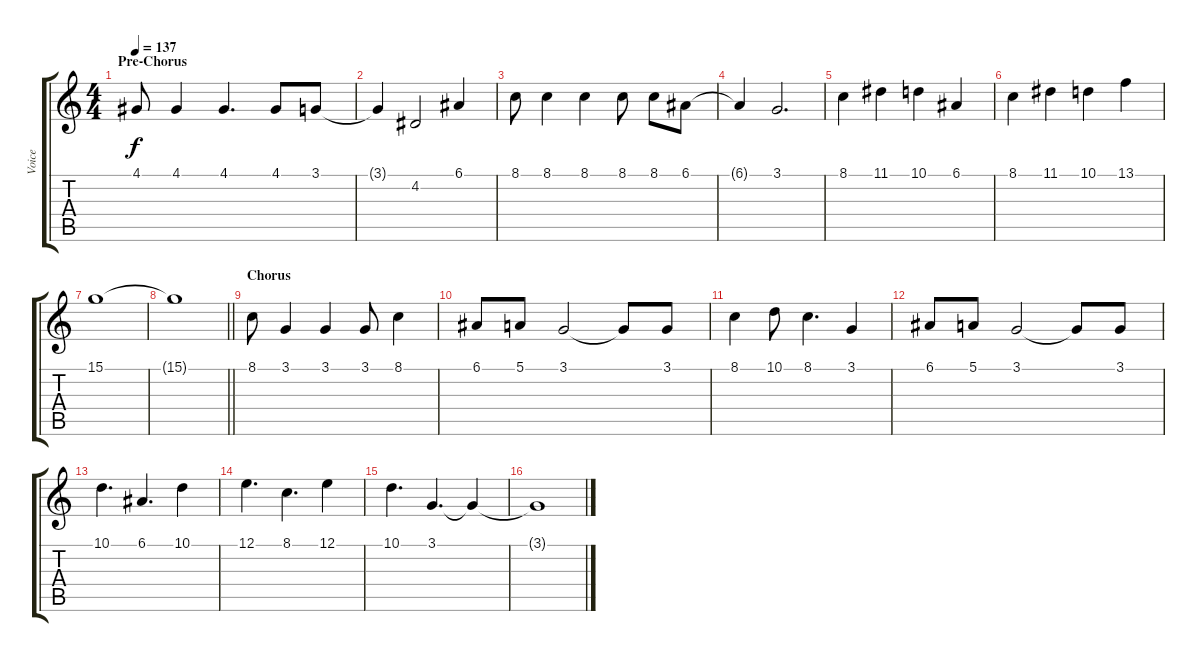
\track ("Voice" "Voice") {instrument lead6voice}
\staff {score tabs}
\tuning (E4 B3 G3 D3 A2 E2) {hide}
\ts (4 4)
\section ("" "Pre-Chorus")
\tempo 137
\clef g2
\ks c
4.1.8{dy f} 4.1.4 4.1.4{d} 4.1.8 3.1.8 |
3.1{t}.4 4.2.2 6.1.4 |
8.1.8 8.1.4 8.1.4 8.1.8 8.1.8 6.1.8 |
6.1{t}.4 3.1.2{d} |
8.1.4 11.1.4 10.1.4 6.1.4 |
8.1.4 11.1.4 10.1.4 13.1.4 |
15.1.1 |
\barLineRight lightlight
15.1{t}.1 |
\section ("" "Chorus ")
8.1.8 3.1.4 3.1.4 3.1.8 8.1.4 |
6.1.8 5.1.8 3.1.2 3.1{t}.8 3.1.8 |
8.1.4 10.1.8 8.1.4{d} 3.1.4 |
6.1.8 5.1.8 3.1.2 3.1{t}.8 3.1.8 |
10.1.4{d} 6.1.4{d} 10.1.4 |
12.1.4{d} 8.1.4{d} 12.1.4 |
10.1.4{d} 3.1.4{d} 3.1{t}.4 |
3.1{t}.1
